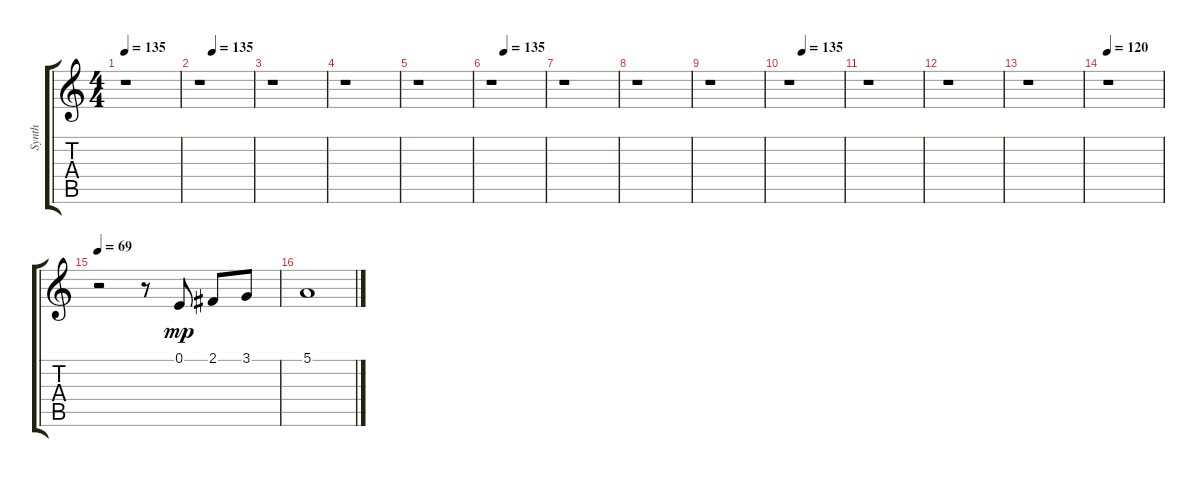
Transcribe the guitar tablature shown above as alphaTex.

\track ("Synth" "Synth") {instrument accordion}
\staff {score tabs}
\tuning (E4 B3 G3 D3 A2 E2) {hide}
\ts (4 4)
\tempo 135
\clef g2
\ks c
r.1{dy f} |
\tempo (135 0.25)
r.1 |
r.1 |
r.1 |
r.1 |
\tempo (135 0.25)
r.1 |
r.1 |
r.1 |
r.1 |
\tempo (135 0.25)
r.1 |
r.1 |
r.1 |
r.1 |
\tempo 120
r.1 |
\tempo 69
r.2 r.8 0.1.8{dy mp} 2.1.8 3.1.8 |
5.1.1
